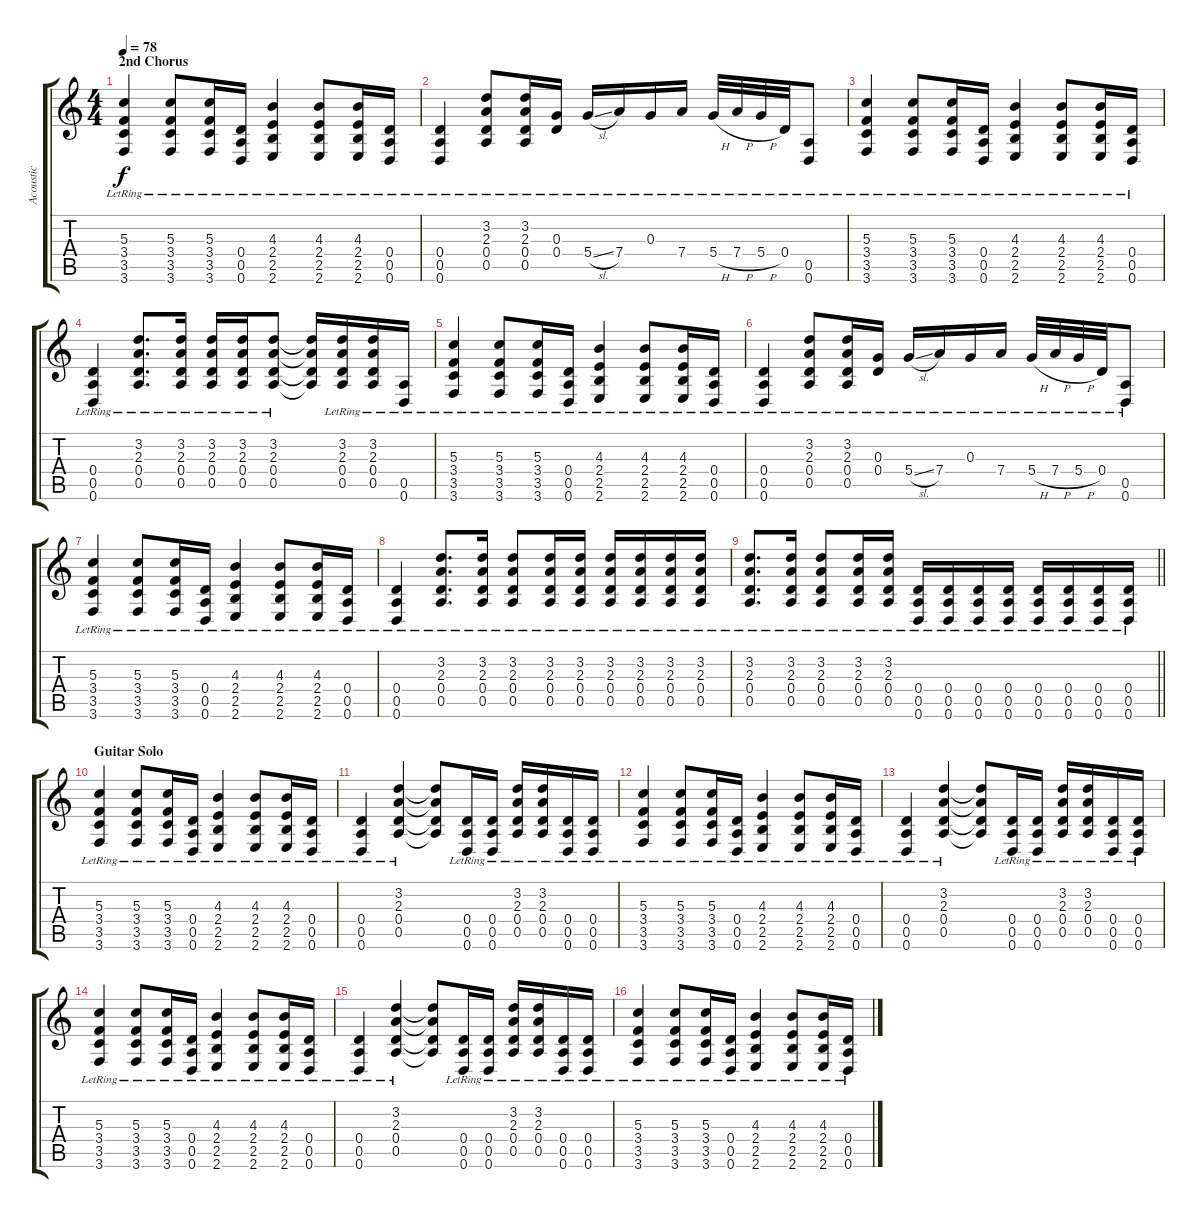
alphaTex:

\track ("Acoustic" "Acoustic") {instrument acousticguitarsteel}
\staff {score tabs}
\tuning (E4 B3 G3 D3 A2 D2) {hide}
\ts (4 4)
\section ("" "2nd Chorus")
\tempo 78
\clef g2
\ks c
(5.3{lr} 3.4{lr} 3.5{lr} 3.6{lr}).4{dy f} (5.3{lr} 3.4{lr} 3.5{lr} 3.6{lr}).8 (5.3{lr} 3.4{lr} 3.5{lr} 3.6{lr}).16 (0.4{lr} 0.5{lr} 0.6{lr}).16 (4.3{lr} 2.4{lr} 2.5{lr} 2.6{lr}).4 (4.3{lr} 2.4{lr} 2.5{lr} 2.6{lr}).8 (4.3{lr} 2.4{lr} 2.5{lr} 2.6{lr}).16 (0.4{lr} 0.5{lr} 0.6{lr}).16 |
(0.4{lr} 0.5{lr} 0.6{lr}).4 (3.2{lr} 2.3{lr} 0.4{lr} 0.5{lr}).8 (3.2{lr} 2.3{lr} 0.4{lr} 0.5{lr}).16 (0.3{lr} 0.4{lr}).16 5.4{sl lr}.16 7.4{lr}.16 0.3{lr}.16 7.4{lr}.16 5.4{h lr}.32 7.4{h lr}.32 5.4{h lr}.32 0.4{lr}.32 (0.5{lr} 0.6{lr}).8 |
(5.3{lr} 3.4{lr} 3.5{lr} 3.6{lr}).4 (5.3{lr} 3.4{lr} 3.5{lr} 3.6{lr}).8 (5.3{lr} 3.4{lr} 3.5{lr} 3.6{lr}).16 (0.4{lr} 0.5{lr} 0.6{lr}).16 (4.3{lr} 2.4{lr} 2.5{lr} 2.6{lr}).4 (4.3{lr} 2.4{lr} 2.5{lr} 2.6{lr}).8 (4.3{lr} 2.4{lr} 2.5{lr} 2.6{lr}).16 (0.4{lr} 0.5{lr} 0.6{lr}).16 |
(0.4{lr} 0.5{lr} 0.6{lr}).4 (3.2{lr} 2.3{lr} 0.4{lr} 0.5{lr}).8{d} (3.2{lr} 2.3{lr} 0.4{lr} 0.5{lr}).16 (3.2{lr} 2.3{lr} 0.4{lr} 0.5{lr}).16 (3.2{lr} 2.3{lr} 0.4{lr} 0.5{lr}).16 (3.2{lr} 2.3{lr} 0.4{lr} 0.5{lr}).8 (3.2{t} 2.3{t} 0.4{t} 0.5{t}).16 (3.2{lr} 2.3{lr} 0.4{lr} 0.5{lr}).16 (3.2{lr} 2.3{lr} 0.4{lr} 0.5{lr}).16 (0.5{lr} 0.6{lr}).16 |
(5.3{lr} 3.4{lr} 3.5{lr} 3.6{lr}).4 (5.3{lr} 3.4{lr} 3.5{lr} 3.6{lr}).8 (5.3{lr} 3.4{lr} 3.5{lr} 3.6{lr}).16 (0.4{lr} 0.5{lr} 0.6{lr}).16 (4.3{lr} 2.4{lr} 2.5{lr} 2.6{lr}).4 (4.3{lr} 2.4{lr} 2.5{lr} 2.6{lr}).8 (4.3{lr} 2.4{lr} 2.5{lr} 2.6{lr}).16 (0.4{lr} 0.5{lr} 0.6{lr}).16 |
(0.4{lr} 0.5{lr} 0.6{lr}).4 (3.2{lr} 2.3{lr} 0.4{lr} 0.5{lr}).8 (3.2{lr} 2.3{lr} 0.4{lr} 0.5{lr}).16 (0.3{lr} 0.4{lr}).16 5.4{sl lr}.16 7.4{lr}.16 0.3{lr}.16 7.4{lr}.16 5.4{h lr}.32 7.4{h lr}.32 5.4{h lr}.32 0.4{lr}.32 (0.5{lr} 0.6{lr}).8 |
(5.3{lr} 3.4{lr} 3.5{lr} 3.6{lr}).4 (5.3{lr} 3.4{lr} 3.5{lr} 3.6{lr}).8 (5.3{lr} 3.4{lr} 3.5{lr} 3.6{lr}).16 (0.4{lr} 0.5{lr} 0.6{lr}).16 (4.3{lr} 2.4{lr} 2.5{lr} 2.6{lr}).4 (4.3{lr} 2.4{lr} 2.5{lr} 2.6{lr}).8 (4.3{lr} 2.4{lr} 2.5{lr} 2.6{lr}).16 (0.4{lr} 0.5{lr} 0.6{lr}).16 |
(0.4{lr} 0.5{lr} 0.6{lr}).4 (3.2{lr} 2.3{lr} 0.4{lr} 0.5{lr}).8{d} (3.2{lr} 2.3{lr} 0.4{lr} 0.5{lr}).16 (3.2{lr} 2.3{lr} 0.4{lr} 0.5{lr}).8 (3.2{lr} 2.3{lr} 0.4{lr} 0.5{lr}).16 (3.2{lr} 2.3{lr} 0.4{lr} 0.5{lr}).16 (3.2{lr} 2.3{lr} 0.4{lr} 0.5{lr}).16 (3.2{lr} 2.3{lr} 0.4{lr} 0.5{lr}).16 (3.2{lr} 2.3{lr} 0.4{lr} 0.5{lr}).16 (3.2{lr} 2.3{lr} 0.4{lr} 0.5{lr}).16 |
\barLineRight lightlight
(3.2{lr} 2.3{lr} 0.4{lr} 0.5{lr}).8{d} (3.2{lr} 2.3{lr} 0.4{lr} 0.5{lr}).16 (3.2{lr} 2.3{lr} 0.4{lr} 0.5{lr}).8 (3.2{lr} 2.3{lr} 0.4{lr} 0.5{lr}).16 (3.2{lr} 2.3{lr} 0.4{lr} 0.5{lr}).16 (0.4{lr} 0.5{lr} 0.6{lr}).16 (0.4{lr} 0.5{lr} 0.6{lr}).16 (0.4{lr} 0.5{lr} 0.6{lr}).16 (0.4{lr} 0.5{lr} 0.6{lr}).16 (0.4{lr} 0.5{lr} 0.6{lr}).16 (0.4{lr} 0.5{lr} 0.6{lr}).16 (0.4{lr} 0.5{lr} 0.6{lr}).16 (0.4{lr} 0.5{lr} 0.6{lr}).16 |
\section ("" "Guitar Solo")
(5.3{lr} 3.4{lr} 3.5{lr} 3.6{lr}).4 (5.3{lr} 3.4{lr} 3.5{lr} 3.6{lr}).8 (5.3{lr} 3.4{lr} 3.5{lr} 3.6{lr}).16 (0.4{lr} 0.5{lr} 0.6{lr}).16 (4.3{lr} 2.4{lr} 2.5{lr} 2.6{lr}).4 (4.3{lr} 2.4{lr} 2.5{lr} 2.6{lr}).8 (4.3{lr} 2.4{lr} 2.5{lr} 2.6{lr}).16 (0.4{lr} 0.5{lr} 0.6{lr}).16 |
(0.4{lr} 0.5{lr} 0.6{lr}).4 (3.2{lr} 2.3{lr} 0.4{lr} 0.5{lr}).4 (3.2{t} 2.3{t} 0.4{t} 0.5{t}).8 (0.4{lr} 0.5{lr} 0.6{lr}).16 (0.4{lr} 0.5{lr} 0.6{lr}).16 (3.2{lr} 2.3{lr} 0.4{lr} 0.5{lr}).16 (3.2{lr} 2.3{lr} 0.4{lr} 0.5{lr}).16 (0.4{lr} 0.5{lr} 0.6{lr}).16 (0.4{lr} 0.5{lr} 0.6{lr}).16 |
(5.3{lr} 3.4{lr} 3.5{lr} 3.6{lr}).4 (5.3{lr} 3.4{lr} 3.5{lr} 3.6{lr}).8 (5.3{lr} 3.4{lr} 3.5{lr} 3.6{lr}).16 (0.4{lr} 0.5{lr} 0.6{lr}).16 (4.3{lr} 2.4{lr} 2.5{lr} 2.6{lr}).4 (4.3{lr} 2.4{lr} 2.5{lr} 2.6{lr}).8 (4.3{lr} 2.4{lr} 2.5{lr} 2.6{lr}).16 (0.4{lr} 0.5{lr} 0.6{lr}).16 |
(0.4{lr} 0.5{lr} 0.6{lr}).4 (3.2{lr} 2.3{lr} 0.4{lr} 0.5{lr}).4 (3.2{t} 2.3{t} 0.4{t} 0.5{t}).8 (0.4{lr} 0.5{lr} 0.6{lr}).16 (0.4{lr} 0.5{lr} 0.6{lr}).16 (3.2{lr} 2.3{lr} 0.4{lr} 0.5{lr}).16 (3.2{lr} 2.3{lr} 0.4{lr} 0.5{lr}).16 (0.4{lr} 0.5{lr} 0.6{lr}).16 (0.4{lr} 0.5{lr} 0.6{lr}).16 |
(5.3{lr} 3.4{lr} 3.5{lr} 3.6{lr}).4 (5.3{lr} 3.4{lr} 3.5{lr} 3.6{lr}).8 (5.3{lr} 3.4{lr} 3.5{lr} 3.6{lr}).16 (0.4{lr} 0.5{lr} 0.6{lr}).16 (4.3{lr} 2.4{lr} 2.5{lr} 2.6{lr}).4 (4.3{lr} 2.4{lr} 2.5{lr} 2.6{lr}).8 (4.3{lr} 2.4{lr} 2.5{lr} 2.6{lr}).16 (0.4{lr} 0.5{lr} 0.6{lr}).16 |
(0.4{lr} 0.5{lr} 0.6{lr}).4 (3.2{lr} 2.3{lr} 0.4{lr} 0.5{lr}).4 (3.2{t} 2.3{t} 0.4{t} 0.5{t}).8 (0.4{lr} 0.5{lr} 0.6{lr}).16 (0.4{lr} 0.5{lr} 0.6{lr}).16 (3.2{lr} 2.3{lr} 0.4{lr} 0.5{lr}).16 (3.2{lr} 2.3{lr} 0.4{lr} 0.5{lr}).16 (0.4{lr} 0.5{lr} 0.6{lr}).16 (0.4{lr} 0.5{lr} 0.6{lr}).16 |
(5.3{lr} 3.4{lr} 3.5{lr} 3.6{lr}).4 (5.3{lr} 3.4{lr} 3.5{lr} 3.6{lr}).8 (5.3{lr} 3.4{lr} 3.5{lr} 3.6{lr}).16 (0.4{lr} 0.5{lr} 0.6{lr}).16 (4.3{lr} 2.4{lr} 2.5{lr} 2.6{lr}).4 (4.3{lr} 2.4{lr} 2.5{lr} 2.6{lr}).8 (4.3{lr} 2.4{lr} 2.5{lr} 2.6{lr}).16 (0.4{lr} 0.5{lr} 0.6{lr}).16
